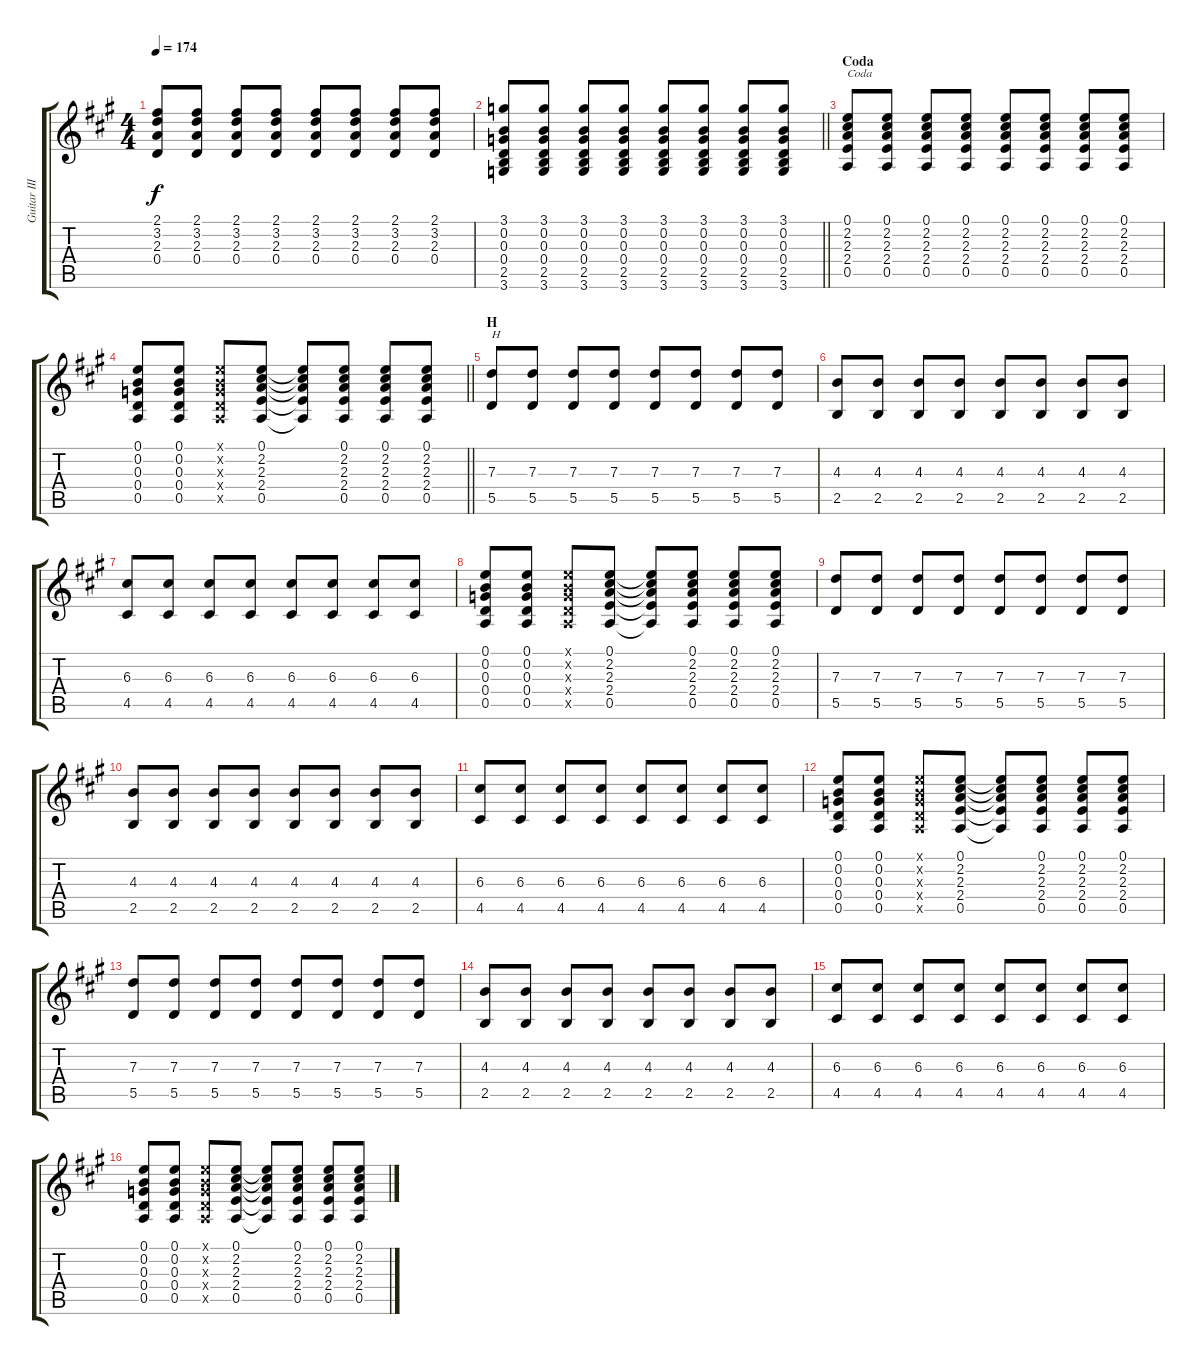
\track ("Guitar III" "Guitar III") {instrument distortionguitar}
\staff {score tabs}
\tuning (E4 B3 G3 D3 A2 E2) {hide}
\ts (4 4)
\tempo 174
\clef g2
\ks a
(2.1 3.2 2.3 0.4).8{dy f} (2.1 3.2 2.3 0.4).8 (2.1 3.2 2.3 0.4).8 (2.1 3.2 2.3 0.4).8 (2.1 3.2 2.3 0.4).8 (2.1 3.2 2.3 0.4).8 (2.1 3.2 2.3 0.4).8 (2.1 3.2 2.3 0.4).8 |
\barLineRight lightlight
(3.1 0.2 0.3 0.4 2.5 3.6).8 (3.1 0.2 0.3 0.4 2.5 3.6).8 (3.1 0.2 0.3 0.4 2.5 3.6).8 (3.1 0.2 0.3 0.4 2.5 3.6).8 (3.1 0.2 0.3 0.4 2.5 3.6).8 (3.1 0.2 0.3 0.4 2.5 3.6).8 (3.1 0.2 0.3 0.4 2.5 3.6).8 (3.1 0.2 0.3 0.4 2.5 3.6).8 |
\section ("" "Coda")
(0.1 2.2 2.3 2.4 0.5).8{txt "Coda"} (0.1 2.2 2.3 2.4 0.5).8 (0.1 2.2 2.3 2.4 0.5).8 (0.1 2.2 2.3 2.4 0.5).8 (0.1 2.2 2.3 2.4 0.5).8 (0.1 2.2 2.3 2.4 0.5).8 (0.1 2.2 2.3 2.4 0.5).8 (0.1 2.2 2.3 2.4 0.5).8 |
\barLineRight lightlight
(0.1 0.2 0.3 0.4 0.5).8 (0.1 0.2 0.3 0.4 0.5).8 (0.1{x} 0.2{x} 0.3{x} 0.4{x} 0.5{x}).8 (0.1 2.2 2.3 2.4 0.5).8 (0.1{t} 2.2{t} 2.3{t} 2.4{t} 0.5{t}).8 (0.1 2.2 2.3 2.4 0.5).8 (0.1 2.2 2.3 2.4 0.5).8 (0.1 2.2 2.3 2.4 0.5).8 |
\section ("" "H")
(7.3 5.5).8{txt "H"} (7.3 5.5).8 (7.3 5.5).8 (7.3 5.5).8 (7.3 5.5).8 (7.3 5.5).8 (7.3 5.5).8 (7.3 5.5).8 |
(4.3 2.5).8 (4.3 2.5).8 (4.3 2.5).8 (4.3 2.5).8 (4.3 2.5).8 (4.3 2.5).8 (4.3 2.5).8 (4.3 2.5).8 |
(6.3 4.5).8 (6.3 4.5).8 (6.3 4.5).8 (6.3 4.5).8 (6.3 4.5).8 (6.3 4.5).8 (6.3 4.5).8 (6.3 4.5).8 |
(0.1 0.2 0.3 0.4 0.5).8 (0.1 0.2 0.3 0.4 0.5).8 (0.1{x} 0.2{x} 0.3{x} 0.4{x} 0.5{x}).8 (0.1 2.2 2.3 2.4 0.5).8 (0.1{t} 2.2{t} 2.3{t} 2.4{t} 0.5{t}).8 (0.1 2.2 2.3 2.4 0.5).8 (0.1 2.2 2.3 2.4 0.5).8 (0.1 2.2 2.3 2.4 0.5).8 |
(7.3 5.5).8 (7.3 5.5).8 (7.3 5.5).8 (7.3 5.5).8 (7.3 5.5).8 (7.3 5.5).8 (7.3 5.5).8 (7.3 5.5).8 |
(4.3 2.5).8 (4.3 2.5).8 (4.3 2.5).8 (4.3 2.5).8 (4.3 2.5).8 (4.3 2.5).8 (4.3 2.5).8 (4.3 2.5).8 |
(6.3 4.5).8 (6.3 4.5).8 (6.3 4.5).8 (6.3 4.5).8 (6.3 4.5).8 (6.3 4.5).8 (6.3 4.5).8 (6.3 4.5).8 |
(0.1 0.2 0.3 0.4 0.5).8 (0.1 0.2 0.3 0.4 0.5).8 (0.1{x} 0.2{x} 0.3{x} 0.4{x} 0.5{x}).8 (0.1 2.2 2.3 2.4 0.5).8 (0.1{t} 2.2{t} 2.3{t} 2.4{t} 0.5{t}).8 (0.1 2.2 2.3 2.4 0.5).8 (0.1 2.2 2.3 2.4 0.5).8 (0.1 2.2 2.3 2.4 0.5).8 |
(7.3 5.5).8 (7.3 5.5).8 (7.3 5.5).8 (7.3 5.5).8 (7.3 5.5).8 (7.3 5.5).8 (7.3 5.5).8 (7.3 5.5).8 |
(4.3 2.5).8 (4.3 2.5).8 (4.3 2.5).8 (4.3 2.5).8 (4.3 2.5).8 (4.3 2.5).8 (4.3 2.5).8 (4.3 2.5).8 |
(6.3 4.5).8 (6.3 4.5).8 (6.3 4.5).8 (6.3 4.5).8 (6.3 4.5).8 (6.3 4.5).8 (6.3 4.5).8 (6.3 4.5).8 |
(0.1 0.2 0.3 0.4 0.5).8 (0.1 0.2 0.3 0.4 0.5).8 (0.1{x} 0.2{x} 0.3{x} 0.4{x} 0.5{x}).8 (0.1 2.2 2.3 2.4 0.5).8 (0.1{t} 2.2{t} 2.3{t} 2.4{t} 0.5{t}).8 (0.1 2.2 2.3 2.4 0.5).8 (0.1 2.2 2.3 2.4 0.5).8 (0.1 2.2 2.3 2.4 0.5).8
